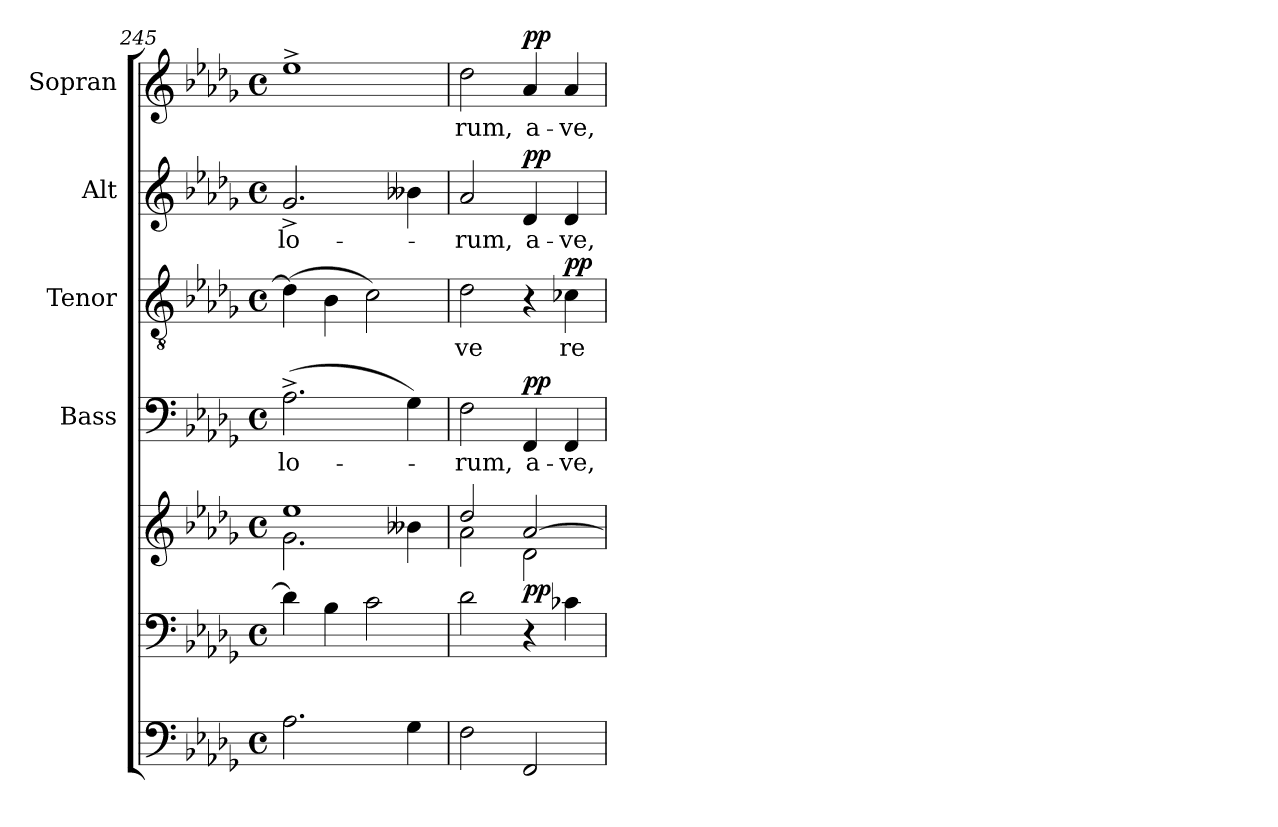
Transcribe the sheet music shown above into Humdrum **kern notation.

**kern	**kern	**kern	**dynam	**kern	**text	**dynam	**kern	**text	**dynam	**kern	**text	**dynam	**kern	**text	**dynam
*part6	*part5	*part5	*part5	*part4	*part4	*part4	*part3	*part3	*part3	*part2	*part2	*part2	*part1	*part1	*part1
*staff7	*staff6	*staff5	*staff5/6	*staff4	*staff4	*staff4	*staff3	*staff3	*staff3	*staff2	*staff2	*staff2	*staff1	*staff1	*staff1
*	*	*	*	*I"Bass	*	*	*I"Tenor	*	*	*I"Alt	*	*	*I"Sopran	*	*
*	*	*	*	*I'B.	*	*	*I'T.	*	*	*I'A.	*	*	*I'S.	*	*
!!LO:LB:g=z
*clefF4	*clefF4	*clefG2	*	*clefF4	*	*	*clefGv2	*	*	*clefG2	*	*	*clefG2	*	*
*k[b-e-a-d-g-]	*k[b-e-a-d-g-]	*k[b-e-a-d-g-]	*	*k[b-e-a-d-g-]	*	*	*k[b-e-a-d-g-]	*	*	*k[b-e-a-d-g-]	*	*	*k[b-e-a-d-g-]	*	*
*D-:	*D-:	*D-:	*	*D-:	*	*	*D-:	*	*	*D-:	*	*	*D-:	*	*
*M4/4	*M4/4	*M4/4	*	*M4/4	*	*	*M4/4	*	*	*M4/4	*	*	*M4/4	*	*
*met(c)	*met(c)	*met(c)	*	*met(c)	*	*	*met(c)	*	*	*met(c)	*	*	*met(c)	*	*
=245	=245	=245	=245	=245	=245	=245	=245	=245	=245	=245	=245	=245	=245	=245	=245
*	*	*^	*	*	*	*	*	*	*	*	*	*	*	*	*
!	!	!	!	!	!	!LO:LY:b	!	!	!	!	!	!LO:LY:b	!	!	!	!
2.A-\	4d-\]	1ee-	2.g-\	.	(>2.A-^>\	-lo-	.	(>4d-\]	.	.	2.g-^>/	-lo-	.	1ee-^>	.	.
.	4B-\	.	.	.	.	.	.	4B-\	.	.	.	.	.	.	.	.
.	2c\	.	.	.	.	.	.	2c\)	.	.	.	.	.	.	.	.
4G-\	.	.	4b--X\	.	4G-\)	.	.	.	.	.	4b--X\	.	.	.	.	.
=246	=246	=246	=246	=246	=246	=246	=246	=246	=246	=246	=246	=246	=246	=246	=246	=246
!	!	!	!	!	!	!LO:LY:b	!	!	!LO:LY:b	!	!	!LO:LY:b	!	!	!LO:LY:b	!
2F\	2d-\	2dd-/	2a-\	.	2F\	-rum,	.	2d-\	-ve	.	2a-/	-rum,	.	2dd-\	-rum,	.
!	!	!	!	!LO:DY:b	!	!LO:LY:b	!LO:DY:a	!	!	!	!	!LO:LY:b	!LO:DY:a	!	!LO:LY:b	!LO:DY:a
2FF/	4r	[>2a-/	2d-\	pp	4FF/	a-	pp	4r	.	.	4d-/	a-	pp	4a-/	a-	pp
!	!	!	!	!	!	!LO:LY:b	!	!	!LO:LY:b	!LO:DY:a	!	!LO:LY:b	!	!	!LO:LY:b	!
.	4c-X\	.	.	.	4FF/	-ve,	.	4c-X\	re-	pp	4d-/	-ve,	.	4a-/	-ve,	.
*	*	*v	*v	*	*	*	*	*	*	*	*	*	*	*	*	*
=	=	=	=	=	=	=	=	=	=	=	=	=	=	=	=
*-	*-	*-	*-	*-	*-	*-	*-	*-	*-	*-	*-	*-	*-	*-	*-
